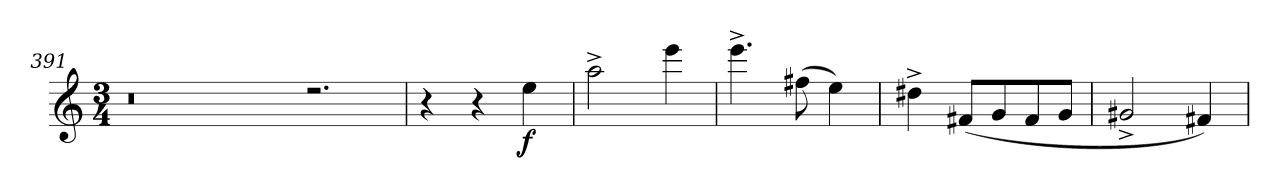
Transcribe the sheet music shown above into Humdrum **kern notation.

**kern	**dynam
*part1	*part1
*staff1	*staff1
*clefG2	*
*k[]	*
*M3/4	*
=391	=391
*^	*
0ryy	0r	.
2.rdd	2.ryy	.
*v	*v	*
=392	=392
4r	.
4r	.
!	!LO:DY:b
4ee\	f
=393	=393
2aa^\	.
4eee\	.
=394	=394
4.eee^\	.
(>8ff#X\	.
4ee\)	.
=395	=395
4dd#X^\	.
(<8f#X/L	.
8g/	.
8f#/	.
8g/J	.
=396	=396
2g#X^/	.
4f#X/)	.
=	=
*-	*-
